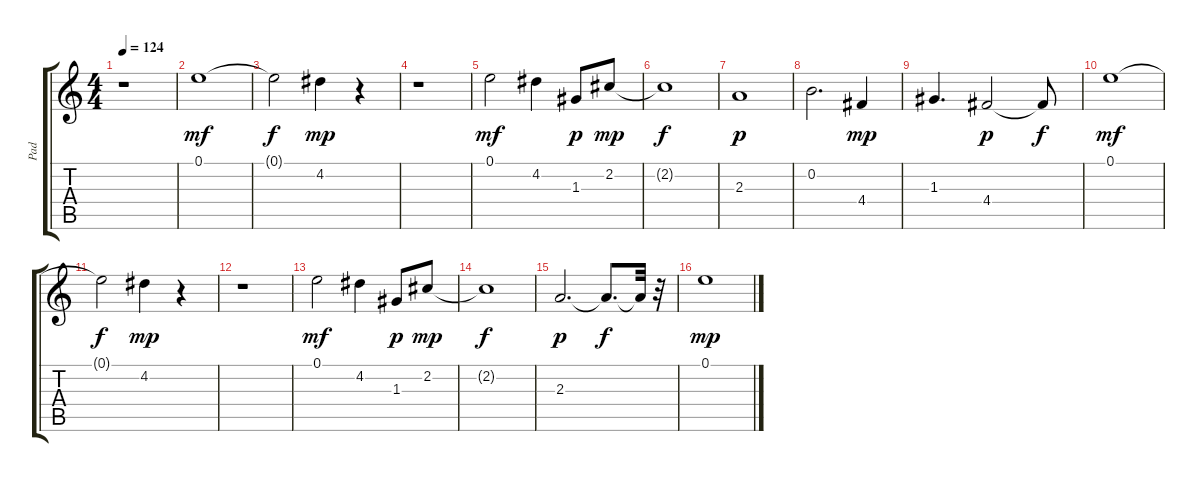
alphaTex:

\track ("Pad" "Pad") {instrument contrabass}
\staff {score tabs}
\tuning (E4 B3 G3 D3 A2 E2) {hide}
\ts (4 4)
\tempo 124
\clef g2
\ks c
r.1{dy mp} |
0.1.1{dy mf} |
0.1{t}.2{dy f} 4.2.4{dy mp} r.4 |
r.1 |
0.1.2{dy mf} 4.2.4 1.3.8{dy p} 2.2.8{dy mp} |
2.2{t}.1{dy f} |
2.3.1{dy p} |
0.2.2{d} 4.4.4{dy mp} |
1.3.4{d} 4.4.2{dy p} 4.4{t}.8{dy f} |
0.1.1{dy mf} |
0.1{t}.2{dy f} 4.2.4{dy mp} r.4 |
r.1 |
0.1.2{dy mf} 4.2.4 1.3.8{dy p} 2.2.8{dy mp} |
2.2{t}.1{dy f} |
2.3.2{d dy p} 2.3{t}.8{d dy f} 2.3{t}.32 r.32 |
0.1.1{dy mp}
